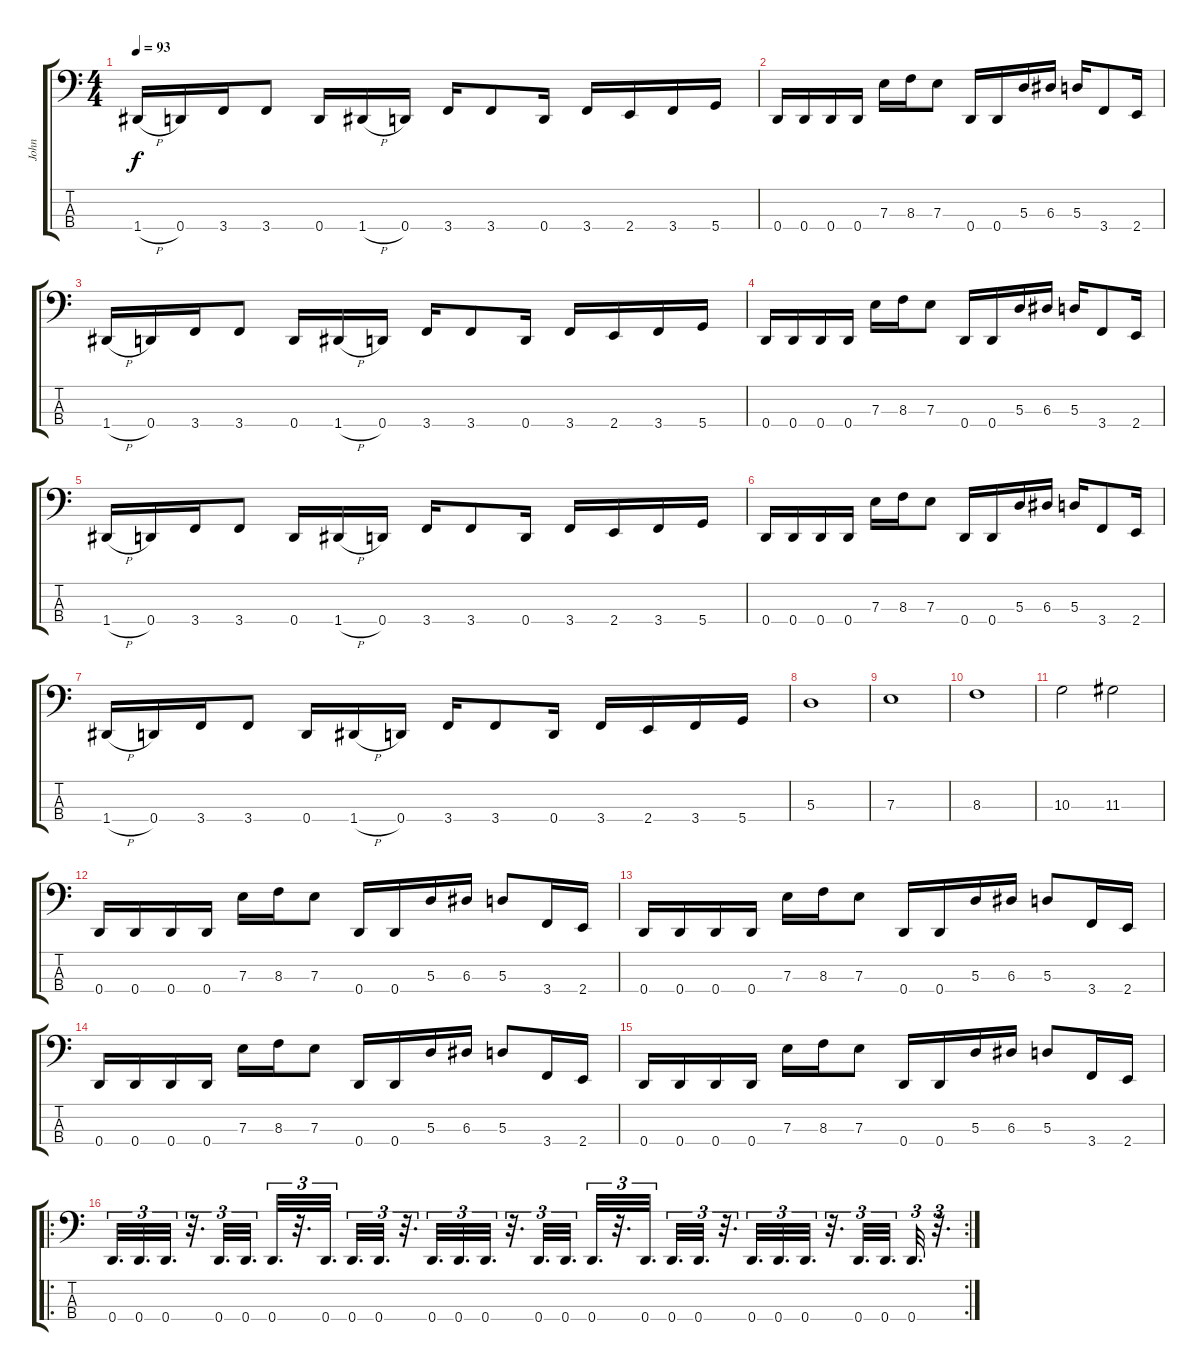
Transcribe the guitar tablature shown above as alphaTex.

\track ("John" "John") {solo instrument electricbassfinger}
\staff {score tabs}
\tuning (G2 D2 A1 D1) {hide}
\ts (4 4)
\tempo 93
\clef f4
\ks c
1.4{h}.16{dy f} 0.4.16 3.4.16 3.4.8 0.4.16 1.4{h}.16 0.4.16 3.4.16 3.4.8 0.4.16 3.4.16 2.4.16 3.4.16 5.4.16 |
0.4.16 0.4.16 0.4.16 0.4.16 7.3.16 8.3.16 7.3.8 0.4.16 0.4.16 5.3.16 6.3.16 5.3.16 3.4.8 2.4.16 |
1.4{h}.16 0.4.16 3.4.16 3.4.8 0.4.16 1.4{h}.16 0.4.16 3.4.16 3.4.8 0.4.16 3.4.16 2.4.16 3.4.16 5.4.16 |
0.4.16 0.4.16 0.4.16 0.4.16 7.3.16 8.3.16 7.3.8 0.4.16 0.4.16 5.3.16 6.3.16 5.3.16 3.4.8 2.4.16 |
1.4{h}.16 0.4.16 3.4.16 3.4.8 0.4.16 1.4{h}.16 0.4.16 3.4.16 3.4.8 0.4.16 3.4.16 2.4.16 3.4.16 5.4.16 |
0.4.16 0.4.16 0.4.16 0.4.16 7.3.16 8.3.16 7.3.8 0.4.16 0.4.16 5.3.16 6.3.16 5.3.16 3.4.8 2.4.16 |
1.4{h}.16 0.4.16 3.4.16 3.4.8 0.4.16 1.4{h}.16 0.4.16 3.4.16 3.4.8 0.4.16 3.4.16 2.4.16 3.4.16 5.4.16 |
5.3.1 |
7.3.1 |
8.3.1 |
10.3.2 11.3.2 |
0.4.16 0.4.16 0.4.16 0.4.16 7.3.16 8.3.16 7.3.8 0.4.16 0.4.16 5.3.16 6.3.16 5.3.8 3.4.16 2.4.16 |
0.4.16 0.4.16 0.4.16 0.4.16 7.3.16 8.3.16 7.3.8 0.4.16 0.4.16 5.3.16 6.3.16 5.3.8 3.4.16 2.4.16 |
0.4.16 0.4.16 0.4.16 0.4.16 7.3.16 8.3.16 7.3.8 0.4.16 0.4.16 5.3.16 6.3.16 5.3.8 3.4.16 2.4.16 |
0.4.16 0.4.16 0.4.16 0.4.16 7.3.16 8.3.16 7.3.8 0.4.16 0.4.16 5.3.16 6.3.16 5.3.8 3.4.16 2.4.16 |
\ro
\rc 2
0.4.32{d tu (3 2)} 0.4.32{d tu (3 2)} 0.4.32{d tu (3 2)} r.32{d tu (3 2)} 0.4.32{d tu (3 2)} 0.4.32{d tu (3 2)} 0.4.32{d tu (3 2)} r.32{d tu (3 2)} 0.4.32{d tu (3 2)} 0.4.32{d tu (3 2)} 0.4.32{d tu (3 2)} r.32{d tu (3 2)} 0.4.32{d tu (3 2)} 0.4.32{d tu (3 2)} 0.4.32{d tu (3 2)} r.32{d tu (3 2)} 0.4.32{d tu (3 2)} 0.4.32{d tu (3 2)} 0.4.32{d tu (3 2)} r.32{d tu (3 2)} 0.4.32{d tu (3 2)} 0.4.32{d tu (3 2)} 0.4.32{d tu (3 2)} r.32{d tu (3 2)} 0.4.32{d tu (3 2)} 0.4.32{d tu (3 2)} 0.4.32{d tu (3 2)} r.32{d tu (3 2)} 0.4.32{d tu (3 2)} 0.4.32{d tu (3 2)} 0.4.32{d tu (3 2)} r.32{d tu (3 2)}
